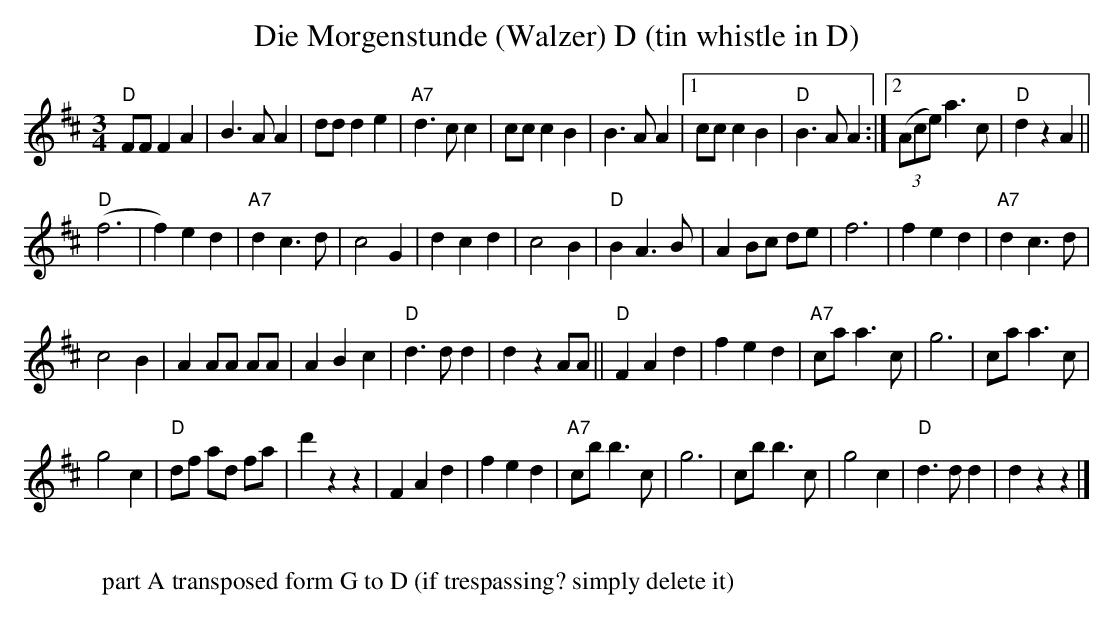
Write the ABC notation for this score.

X:1
T:Die Morgenstunde (Walzer) D (tin whistle in D)
M:3/4
L:1/4
K:D %%MIDI gchordon
"D"F/2F/2 FA | B>AA | d/2d/2de | "A7"d>cc | c/2c/2cB | B>AA |1 c/2c/2 cB | "D"B>AA :|2 ((3A/2c/2e/2) a>c | "D"dzA ||
"D"(f3 | f)ed | "A7"dc>d | c2G | dcd | c2B | "D"BA>B | AB/2c/2 d/2e/2 | f3 | fed | "A7"dc>d |
c2B | AA/2A/2 A/2A/2 | ABc | "D"d>dd | dzA/2A/2 ||"D"FAd | fed | "A7"c/2a/2a>c | g3 | c/2a/2a>c |
g2c | "D"d/2f/2 a/2d/2 f/2a/2 | d'zz | FAd | fed | "A7"c/2b/2b>c | g3 | c/2b/2b>c | g2c | "D"d>dd | dzz |]
W:
W: part A transposed form G to D (if trespassing? simply delete it)
